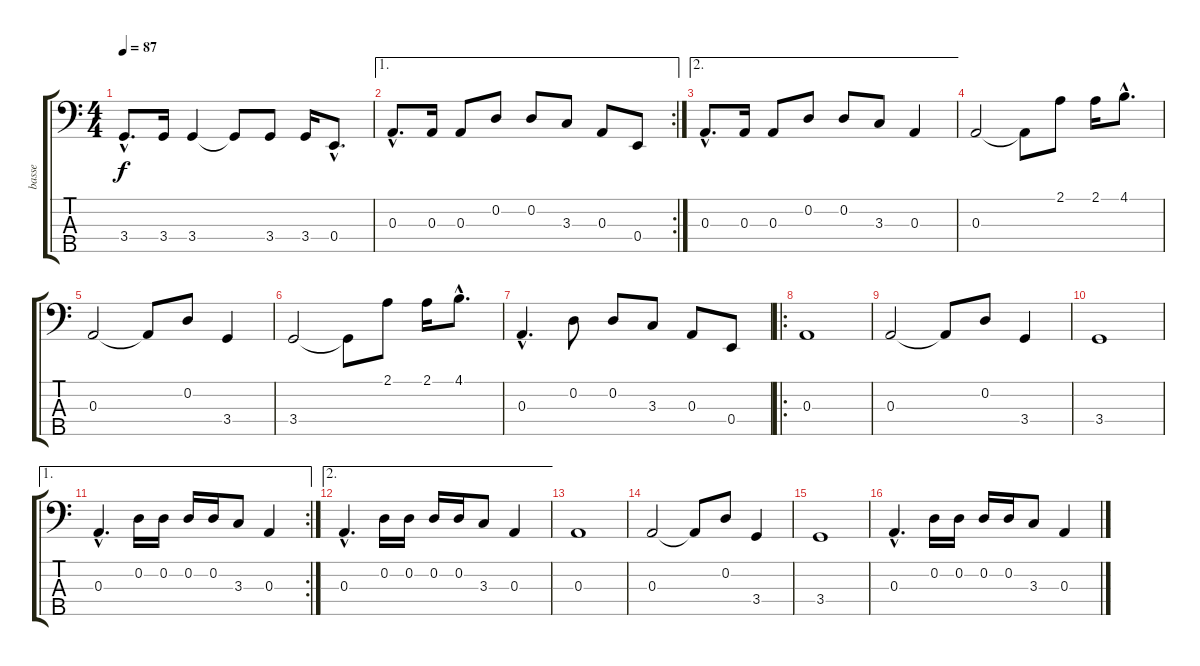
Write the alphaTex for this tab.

\track ("basse" "basse") {instrument electricbasspick}
\staff {score tabs}
\tuning (G2 D2 A1 E1 B0) {hide}
\ts (4 4)
\tempo 87
\clef f4
\ks c
3.4{hac}.8{d dy f} 3.4.16 3.4.4 3.4{t}.8 3.4.8 3.4.16 0.4{hac}.8{d} |
\ae 1
\rc 2
0.3{hac}.8{d} 0.3.16 0.3.8 0.2.8 0.2.8 3.3.8 0.3.8 0.4.8 |
\ae 2
0.3{hac}.8{d} 0.3.16 0.3.8 0.2.8 0.2.8 3.3.8 0.3.4 |
0.3.2 0.3{t}.8 2.1.8 2.1.16 4.1{hac}.8{d} |
0.3.2 0.3{t}.8 0.2.8 3.4.4 |
3.4.2 3.4{t}.8 2.1.8 2.1.16 4.1{hac}.8{d} |
0.3{hac}.4{d} 0.2.8 0.2.8 3.3.8 0.3.8 0.4.8 |
\ro
0.3.1 |
0.3.2 0.3{t}.8 0.2.8 3.4.4 |
3.4.1 |
\ae 1
\rc 2
0.3{hac}.4{d} 0.2.16 0.2.16 0.2.16 0.2.16 3.3.8 0.3.4 |
\ae 2
0.3{hac}.4{d} 0.2.16 0.2.16 0.2.16 0.2.16 3.3.8 0.3.4 |
0.3.1 |
0.3.2 0.3{t}.8 0.2.8 3.4.4 |
3.4.1 |
0.3{hac}.4{d} 0.2.16 0.2.16 0.2.16 0.2.16 3.3.8 0.3.4
